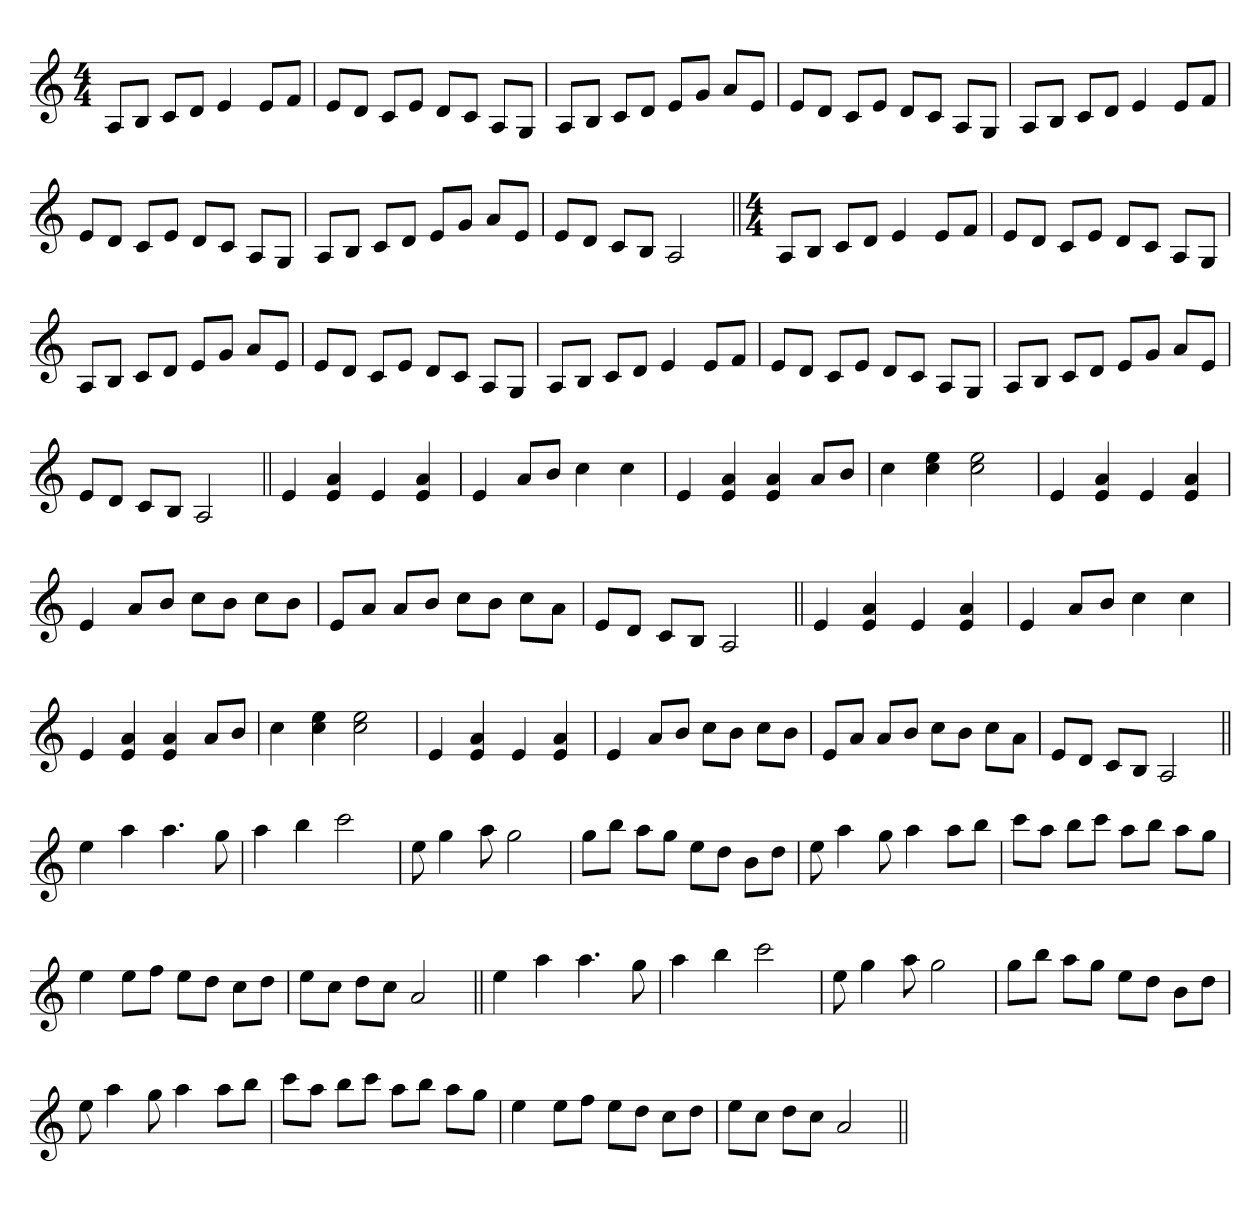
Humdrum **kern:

**kern
*part1
*staff1
*clefG2
*k[]
*M4/4
=1
8AL
8BJ
8cL
8dJ
4e
8eL
8fJ
=
8eL
8dJ
8cL
8eJ
8dL
8cJ
8AL
8GJ
=
8AL
8BJ
8cL
8dJ
8eL
8gJ
8aL
8eJ
=
8eL
8dJ
8cL
8eJ
8dL
8cJ
8AL
8GJ
=
8AL
8BJ
8cL
8dJ
4e
8eL
8fJ
=
8eL
8dJ
8cL
8eJ
8dL
8cJ
8AL
8GJ
=
8AL
8BJ
8cL
8dJ
8eL
8gJ
8aL
8eJ
=
8eL
8dJ
8cL
8BJ
2A
=||
*M4/4
8AL
8BJ
8cL
8dJ
4e
8eL
8fJ
=
8eL
8dJ
8cL
8eJ
8dL
8cJ
8AL
8GJ
=
8AL
8BJ
8cL
8dJ
8eL
8gJ
8aL
8eJ
=
8eL
8dJ
8cL
8eJ
8dL
8cJ
8AL
8GJ
=
8AL
8BJ
8cL
8dJ
4e
8eL
8fJ
=
8eL
8dJ
8cL
8eJ
8dL
8cJ
8AL
8GJ
=
8AL
8BJ
8cL
8dJ
8eL
8gJ
8aL
8eJ
=
8eL
8dJ
8cL
8BJ
2A
=||
4e
4e 4a
4e
4e 4a
=
4e
8aL
8bJ
4cc
4cc
=
4e
4e 4a
4e 4a
8aL
8bJ
=
4cc
4cc 4ee
2cc 2ee
=
4e
4e 4a
4e
4e 4a
=
4e
8aL
8bJ
8ccL
8bJ
8ccL
8bJ
=
8eL
8aJ
8aL
8bJ
8ccL
8bJ
8ccL
8aJ
=
8eL
8dJ
8cL
8BJ
2A
=||
4e
4e 4a
4e
4e 4a
=
4e
8aL
8bJ
4cc
4cc
=
4e
4e 4a
4e 4a
8aL
8bJ
=
4cc
4cc 4ee
2cc 2ee
=
4e
4e 4a
4e
4e 4a
=
4e
8aL
8bJ
8ccL
8bJ
8ccL
8bJ
=
8eL
8aJ
8aL
8bJ
8ccL
8bJ
8ccL
8aJ
=
8eL
8dJ
8cL
8BJ
2A
=||
4ee
4aa
4.aa
8gg
=
4aa
4bb
2ccc
=
8ee
4gg
8aa
2gg
=
8ggL
8bbJ
8aaL
8ggJ
8eeL
8ddJ
8bL
8ddJ
=
8ee
4aa
8gg
4aa
8aaL
8bbJ
=
8cccL
8aaJ
8bbL
8cccJ
8aaL
8bbJ
8aaL
8ggJ
=
4ee
8eeL
8ffJ
8eeL
8ddJ
8ccL
8ddJ
=
8eeL
8ccJ
8ddL
8ccJ
2a
=||
4ee
4aa
4.aa
8gg
=
4aa
4bb
2ccc
=
8ee
4gg
8aa
2gg
=
8ggL
8bbJ
8aaL
8ggJ
8eeL
8ddJ
8bL
8ddJ
=
8ee
4aa
8gg
4aa
8aaL
8bbJ
=
8cccL
8aaJ
8bbL
8cccJ
8aaL
8bbJ
8aaL
8ggJ
=
4ee
8eeL
8ffJ
8eeL
8ddJ
8ccL
8ddJ
=
8eeL
8ccJ
8ddL
8ccJ
2a
=||
*-
